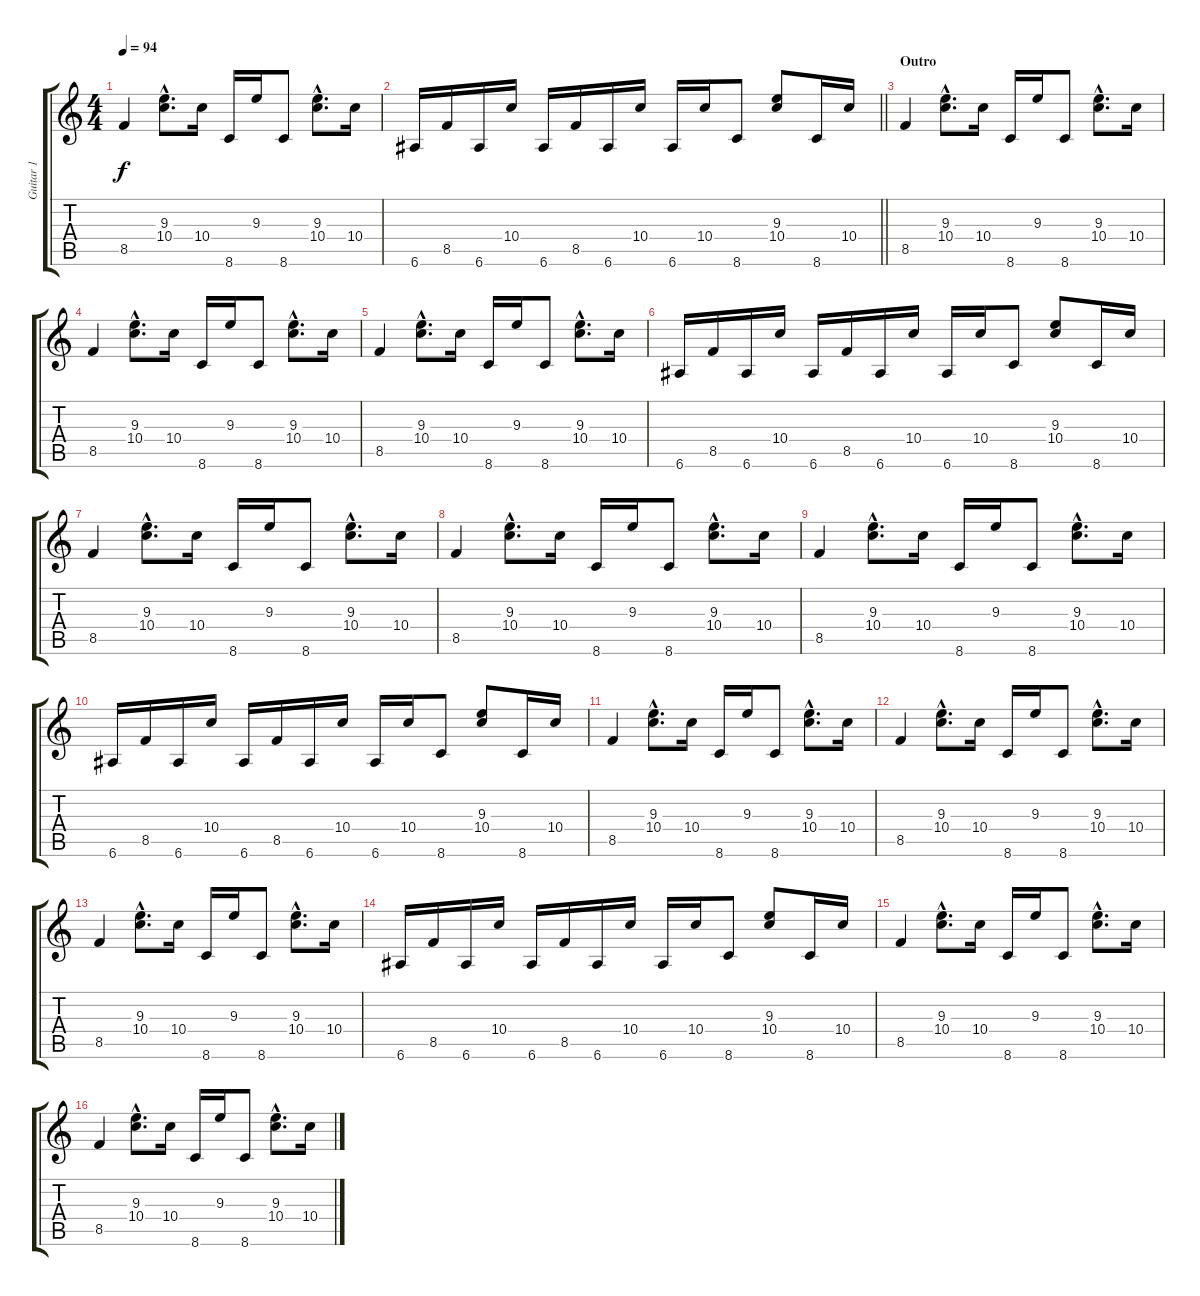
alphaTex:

\track ("Guitar 1" "Guitar 1") {instrument acousticguitarsteel}
\staff {score tabs}
\tuning (E4 B3 G3 D3 A2 E2) {hide}
\ts (4 4)
\tempo 94
\clef g2
\ks c
8.5.4{dy f} (9.3{hac} 10.4{hac}).8{d} 10.4.16 8.6.16 9.3.16 8.6.8 (9.3{hac} 10.4{hac}).8{d} 10.4.16 |
\barLineRight lightlight
6.6.16 8.5.16 6.6.16 10.4.16 6.6.16 8.5.16 6.6.16 10.4.16 6.6.16 10.4.16 8.6.8 (9.3 10.4).8 8.6.16 10.4.16 |
\section ("" "Outro")
8.5.4 (9.3{hac} 10.4{hac}).8{d} 10.4.16 8.6.16 9.3.16 8.6.8 (9.3{hac} 10.4{hac}).8{d} 10.4.16 |
8.5.4 (9.3{hac} 10.4{hac}).8{d} 10.4.16 8.6.16 9.3.16 8.6.8 (9.3{hac} 10.4{hac}).8{d} 10.4.16 |
8.5.4 (9.3{hac} 10.4{hac}).8{d} 10.4.16 8.6.16 9.3.16 8.6.8 (9.3{hac} 10.4{hac}).8{d} 10.4.16 |
6.6.16 8.5.16 6.6.16 10.4.16 6.6.16 8.5.16 6.6.16 10.4.16 6.6.16 10.4.16 8.6.8 (9.3 10.4).8 8.6.16 10.4.16 |
8.5.4 (9.3{hac} 10.4{hac}).8{d} 10.4.16 8.6.16 9.3.16 8.6.8 (9.3{hac} 10.4{hac}).8{d} 10.4.16 |
8.5.4 (9.3{hac} 10.4{hac}).8{d} 10.4.16 8.6.16 9.3.16 8.6.8 (9.3{hac} 10.4{hac}).8{d} 10.4.16 |
8.5.4 (9.3{hac} 10.4{hac}).8{d} 10.4.16 8.6.16 9.3.16 8.6.8 (9.3{hac} 10.4{hac}).8{d} 10.4.16 |
6.6.16 8.5.16 6.6.16 10.4.16 6.6.16 8.5.16 6.6.16 10.4.16 6.6.16 10.4.16 8.6.8 (9.3 10.4).8 8.6.16 10.4.16 |
8.5.4 (9.3{hac} 10.4{hac}).8{d} 10.4.16 8.6.16 9.3.16 8.6.8 (9.3{hac} 10.4{hac}).8{d} 10.4.16 |
8.5.4 (9.3{hac} 10.4{hac}).8{d} 10.4.16 8.6.16 9.3.16 8.6.8 (9.3{hac} 10.4{hac}).8{d} 10.4.16 |
8.5.4 (9.3{hac} 10.4{hac}).8{d} 10.4.16 8.6.16 9.3.16 8.6.8 (9.3{hac} 10.4{hac}).8{d} 10.4.16 |
6.6.16 8.5.16 6.6.16 10.4.16 6.6.16 8.5.16 6.6.16 10.4.16 6.6.16 10.4.16 8.6.8 (9.3 10.4).8 8.6.16 10.4.16 |
8.5.4 (9.3{hac} 10.4{hac}).8{d} 10.4.16 8.6.16 9.3.16 8.6.8 (9.3{hac} 10.4{hac}).8{d} 10.4.16 |
8.5.4 (9.3{hac} 10.4{hac}).8{d} 10.4.16 8.6.16 9.3.16 8.6.8 (9.3{hac} 10.4{hac}).8{d} 10.4.16
